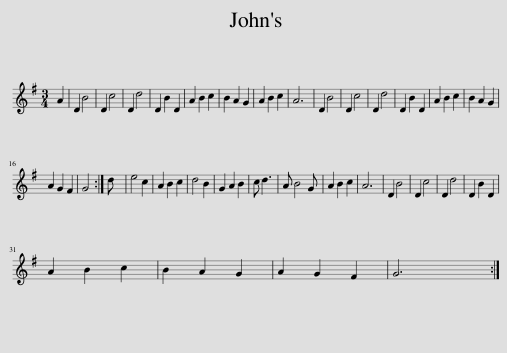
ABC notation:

X:1
L:1/8
M:3/4
I:linebreak $
K:G
V:1 treble
V:1
 A2 | D2 B4 | D2 c4 | D2 d4 | D2 B2 D2 | %5
 A2 B2 c2 | B2 A2 G2 | A2 B2 c2 | A6 | D2 B4 | %10
 D2 c4 | D2 d4 | D2 B2 D2 | A2 B2 c2 | B2 A2 G2 |$ %15
 A2 G2 F2 | G4 :| d | e4 c2 | A2 B2 c2 | %20
 d4 B2 | G2 A2 B2 | c d3 | A B4 G | A2 B2 c2 | %25
 A6 | D2 B4 | D2 c4 | D2 d4 | D2 B2 D2 |$ %30
 A2 B2 c2 | B2 A2 G2 | A2 G2 F2 | G6 :| %34
